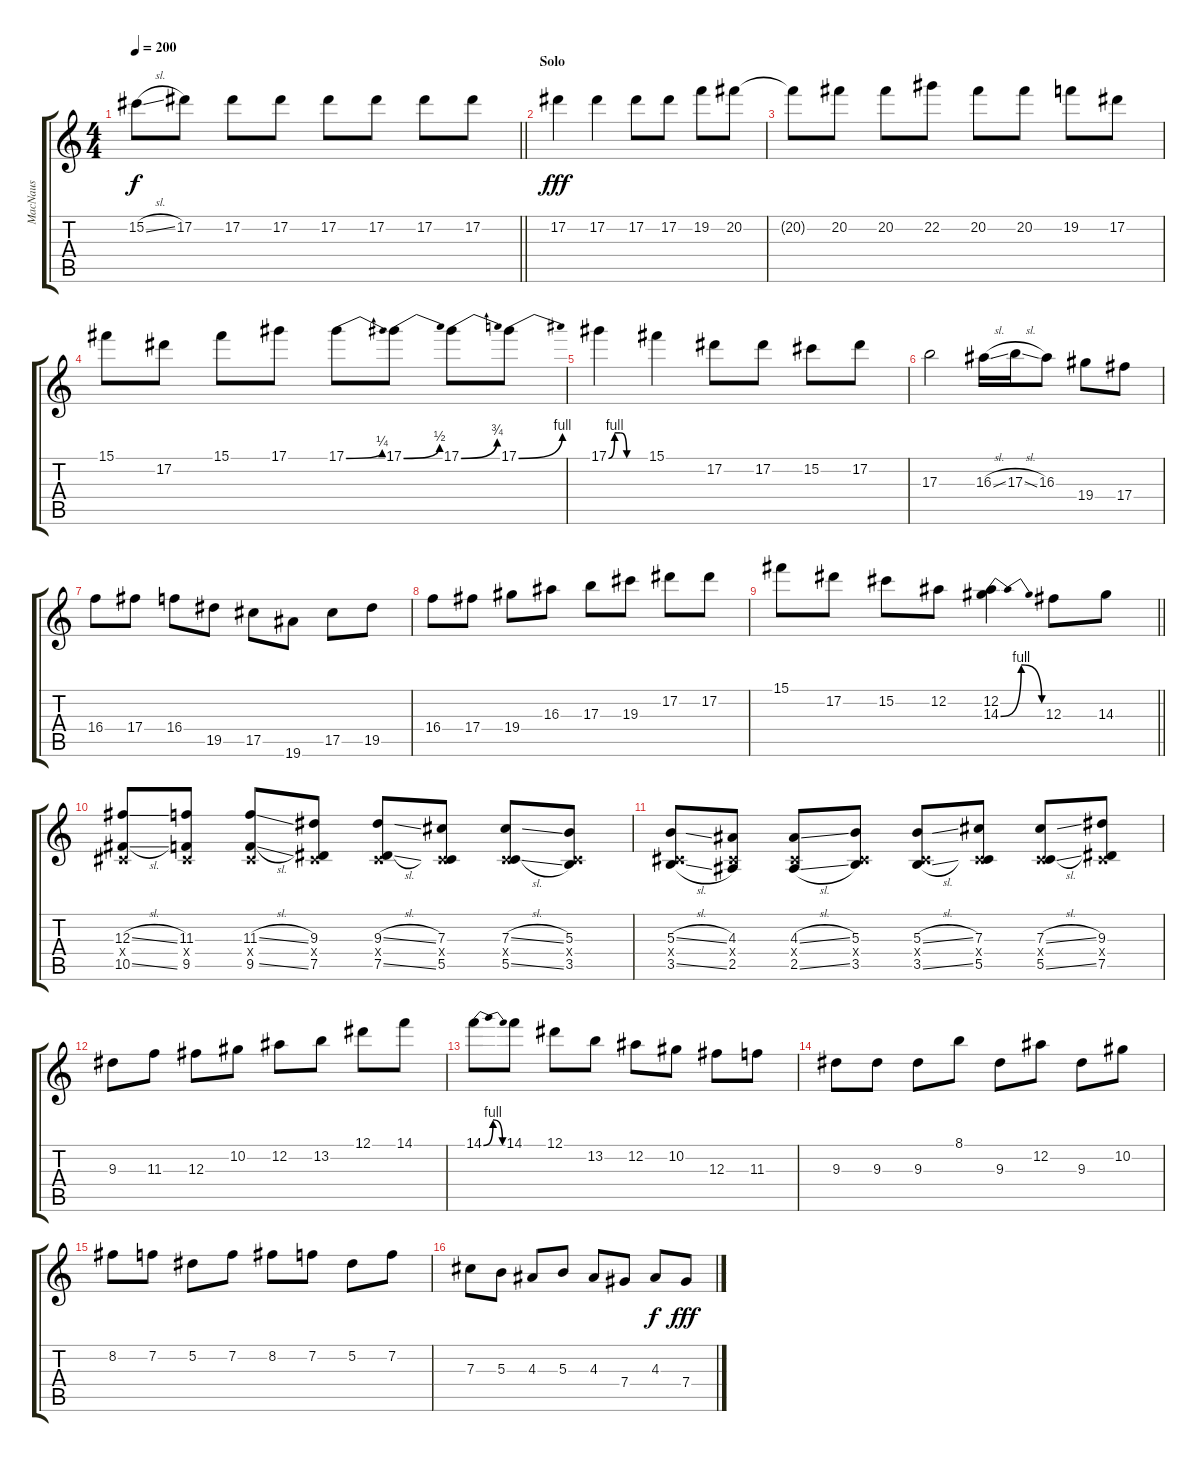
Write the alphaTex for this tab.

\track ("MacNaus" "MacNaus") {instrument distortionguitar}
\staff {score tabs}
\tuning (Eb4 Bb3 Gb3 Db3 Ab2 Eb2) {hide}
\ts (4 4)
\tempo 200
\clef g2
\barLineRight lightlight
\ks c
15.2{sl}.8{dy f} 17.2.8 17.2.8 17.2.8 17.2.8 17.2.8 17.2.8 17.2.8 |
\section ("" "Solo")
17.2.4{dy fff} 17.2.4 17.2.8 17.2.8 19.2.8 20.2.8 |
20.2{t}.8 20.2.8 20.2.8 22.2.8 20.2.8 20.2.8 19.2.8 17.2.8 |
15.1.8 17.2.8 15.1.8 17.1.8 17.1{be (bend 0 0 60 1)}.8 17.1{be (bend 0 0 60 2)}.8 17.1{be (bend 0 0 60 3)}.8 17.1{be (bend 0 0 60 4)}.8 |
17.1{be (custom 0 0 10 4 20 4 30 0 60 0)}.4 15.1.4 17.2.8 17.2.8 15.2.8 17.2.8 |
17.3.2 16.3{sl}.16 17.3{sl}.16 16.3.8 19.4.8 17.4.8 |
16.4.8 17.4.8 16.4.8 19.5.8 17.5.8 19.6.8 17.5.8 19.5.8 |
16.4.8 17.4.8 19.4.8 16.3.8 17.3.8 19.3.8 17.2.8 17.2.8 |
\barLineRight lightlight
15.1.8 17.2.8 15.2.8 12.2.8 (12.2 14.3{be (bendrelease 0 0 30 4 30 4 60 0)}).4 12.3.8 14.3.8 |
(12.3{sl} 0.4{x} 10.5{sl}).8 (11.3 0.4{x} 9.5).8 (11.3{sl} 0.4{x} 9.5{sl}).8 (9.3 0.4{x} 7.5).8 (9.3{sl} 0.4{x} 7.5{sl}).8 (7.3 0.4{x} 5.5).8 (7.3{sl} 0.4{x} 5.5{sl}).8 (5.3 0.4{x} 3.5).8 |
(5.3{sl} 0.4{x} 3.5{sl}).8 (4.3 0.4{x} 2.5).8 (4.3{sl} 0.4{x} 2.5{sl}).8 (5.3 0.4{x} 3.5).8 (5.3{sl} 0.4{x} 3.5{sl}).8 (7.3 0.4{x} 5.5).8 (7.3{sl} 0.4{x} 5.5{sl}).8 (9.3 0.4{x} 7.5).8 |
9.3.8 11.3.8 12.3.8 10.2.8 12.2.8 13.2.8 12.1.8 14.1.8 |
14.1{be (bendrelease 0 0 30 4 30 4 60 0)}.8 14.1.8 12.1.8 13.2.8 12.2.8 10.2.8 12.3.8 11.3.8 |
9.3.8 9.3.8 9.3.8 8.1.8 9.3.8 12.2.8 9.3.8 10.2.8 |
8.2.8 7.2.8 5.2.8 7.2.8 8.2.8 7.2.8 5.2.8 7.2.8 |
7.3.8 5.3.8 4.3.8 5.3.8 4.3.8 7.4.8 4.3.8{dy f} 7.4.8{dy fff}
